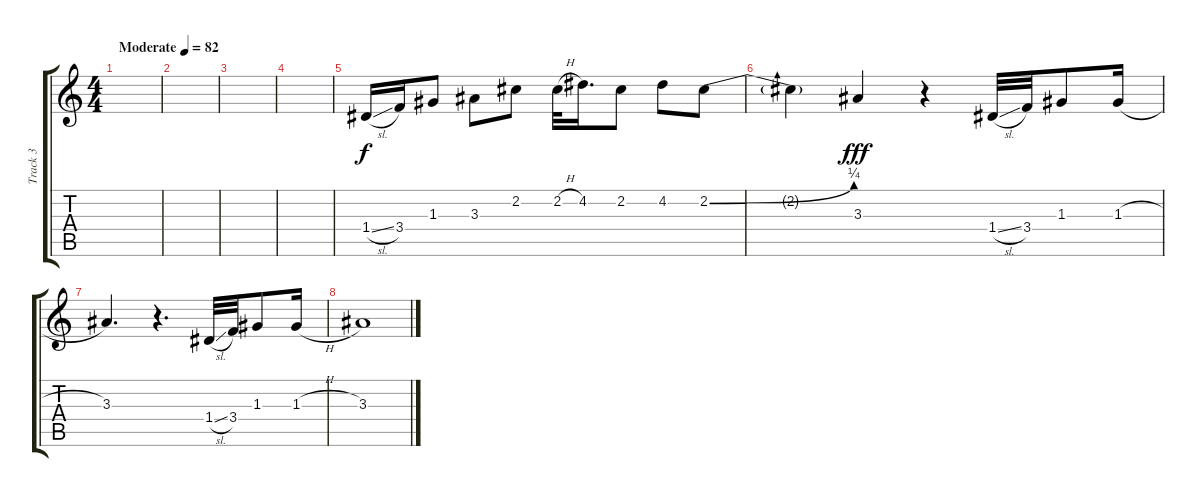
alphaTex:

\track ("Track 3" "Track 3") {instrument electricguitarjazz}
\staff {score tabs}
\tuning (E4 B3 G3 D3 A2 E2) {hide}
\ts (4 4)
\tempo (82 "Moderate")
\clef g2
\ks c
|
|
|
|
1.4{sl}.16 3.4.16 1.3.8 3.3.8 2.2.8 2.2{h}.32 4.2.16{d} 2.2.8 4.2.8 2.2{be (bend 0 0 60 1)}.8 |
2.2{t}.4{dy f} 3.3.4{dy fff} r.4 1.4{sl}.32 3.4.32 1.3.8 1.3{h}.16 |
3.3.4{d} r.4{d} 1.4{sl}.32 3.4.32 1.3.8 1.3{h}.16 |
3.3.1
